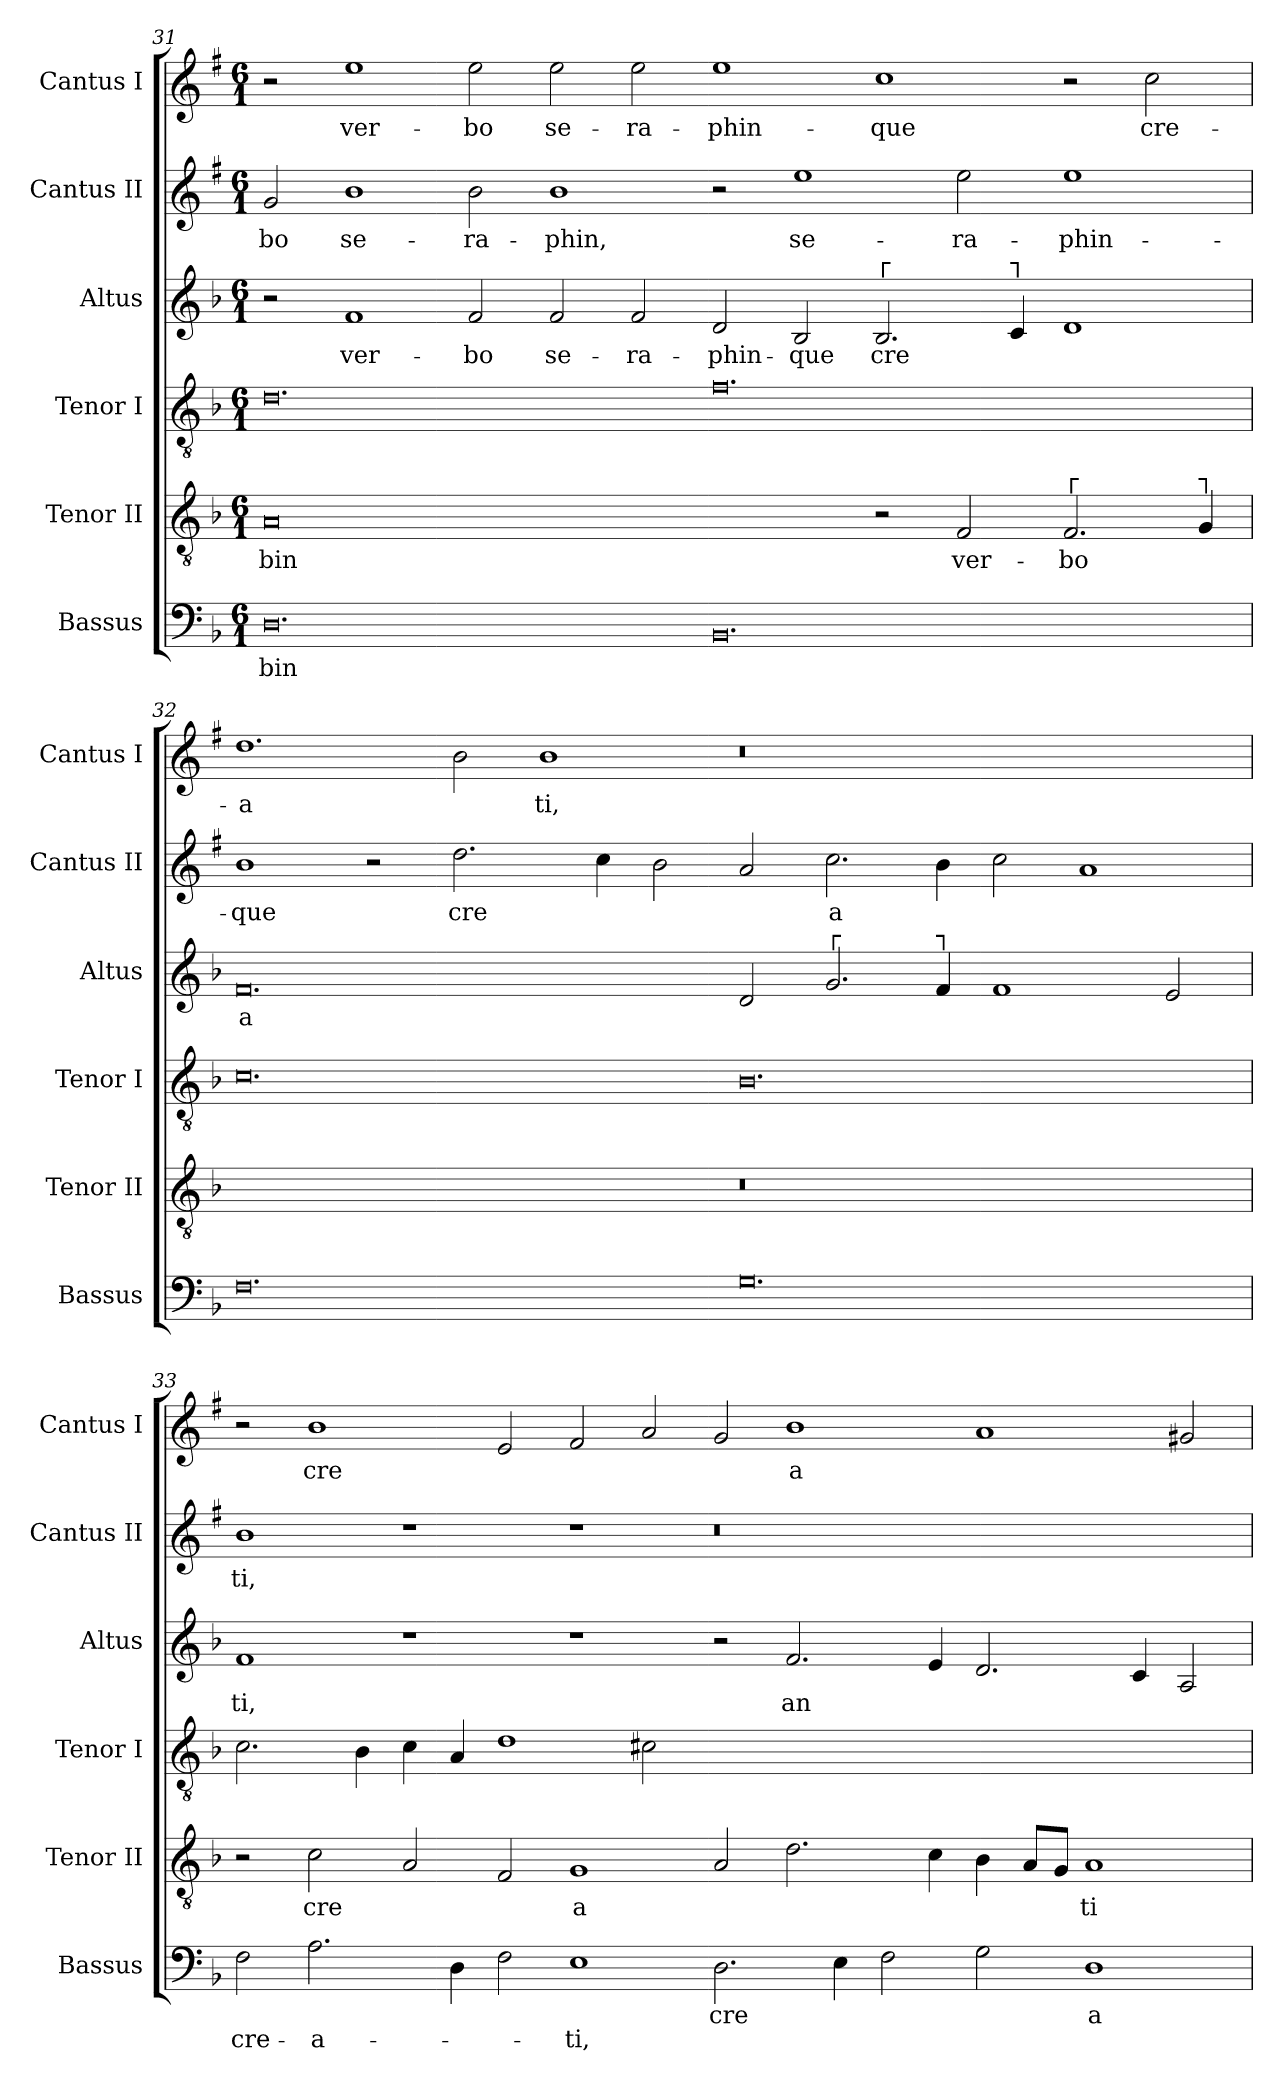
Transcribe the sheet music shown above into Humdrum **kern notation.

**kern	**text	**text	**kern	**text	**kern	**text	**kern	**text	**kern	**text	**kern	**text
*part6	*part6	*part6	*part5	*part5	*part4	*part4	*part3	*part3	*part2	*part2	*part1	*part1
*staff6	*staff6	*staff6	*staff5	*staff5	*staff4	*staff4	*staff3	*staff3	*staff2	*staff2	*staff1	*staff1
*I"Bassus	*	*	*I"Tenor II	*	*I"Tenor I	*	*I"Altus	*	*I"Cantus II	*	*I"Cantus I	*
*I'Bassus	*	*	*I'Tenor II	*	*I'Tenor I	*	*I'Altus	*	*I'Cantus II	*	*I'Cantus I	*
!!LO:LB:g=z
*clefF4	*	*	*clefGv2	*	*clefGv2	*	*clefG2	*	*clefG2	*	*clefG2	*
*	*	*	*	*	*	*	*	*	*ITrd1c2	*	*ITrd1c2	*
*k[b-]	*	*	*k[b-]	*	*k[b-]	*	*k[b-]	*	*k[b-]	*	*k[b-]	*
*F:	*	*	*F:	*	*F:	*	*F:	*	*F:	*	*F:	*
*M6/1	*	*	*M6/1	*	*M6/1	*	*M6/1	*	*M6/1	*	*M6/1	*
=31	=31	=31	=31	=31	=31	=31	=31	=31	=31	=31	=31	=31
!	!LO:LY:b	!	!	!LO:LY:b	!	!	!	!	!	!LO:LY:b	!	!
0.D	bin	.	0A	-bin	0.d	.	2r	.	2f	bo	2r	.
!	!	!	!	!	!	!	!	!LO:LY:b	!	!LO:LY:b	!	!LO:LY:b
.	.	.	.	.	.	.	1f	ver-	1a	se-	1dd	ver-
!	!	!	!	!	!	!	!	!LO:LY:b	!	!LO:LY:b	!	!LO:LY:b
.	.	.	.	.	.	.	2f	-bo	2a	-ra-	2dd	-bo
!	!	!	!	!	!	!	!	!LO:LY:b	!	!LO:LY:b	!	!LO:LY:b
.	.	.	[1.Fyy	.	.	.	2f	se-	1a	-phin,	2dd	se-
!	!	!	!	!	!	!	!	!LO:LY:b	!	!	!	!LO:LY:b
.	.	.	.	.	.	.	2f	-ra-	.	.	2dd	-ra-
!	!	!	!	!	!	!	!	!LO:LY:b	!	!	!	!LO:LY:b
0.BB-	.	.	.	.	0.f	.	2d	-phin-	2r	.	1dd	-phin-
!	!	!	!	!	!	!	!	!LO:LY:b	!	!LO:LY:b	!	!
.	.	.	2Fyy]	.	.	.	2B-	-que	1dd	se-	.	.
!	!	!	!	!	!	!	!LO:TX:a:t=┌	!	!	!	!	!
!	!	!	!	!	!	!	!	!LO:LY:b	!	!	!	!LO:LY:b
.	.	.	2r	.	.	.	2.B-	cre	.	.	1b-	-que
!	!	!	!	!LO:LY:b	!	!	!	!	!	!LO:LY:b	!	!
.	.	.	2F	ver-	.	.	.	.	2dd	-ra-	.	.
!	!	!	!	!	!	!	!LO:TX:a:t=┐	!	!	!	!	!
.	.	.	.	.	.	.	4c	.	.	.	.	.
!	!	!	!LO:TX:a:t=┌	!	!	!	!	!	!	!	!	!
!	!	!	!	!LO:LY:b	!	!	!	!	!	!LO:LY:b	!	!
.	.	.	2.F	-bo	.	.	1d	.	1dd	-phin-	2r	.
!	!	!	!	!	!	!	!	!	!	!	!	!LO:LY:b
.	.	.	.	.	.	.	.	.	.	.	2b-	cre-
!	!	!	!LO:TX:a:t=┐	!	!	!	!	!	!	!	!	!
.	.	.	4G	.	.	.	.	.	.	.	.	.
=32	=32	=32	=32	=32	=32	=32	=32	=32	=32	=32	=32	=32
!	!	!	!	!	!	!	!	!LO:LY:b	!	!LO:LY:b	!	!LO:LY:b
0.F	.	.	[0Ayy	.	0.c	.	0.f	a	1a	-que	1.cc	-a
.	.	.	.	.	.	.	.	.	2r	.	.	.
!	!	!	!	!	!	!	!	!	!	!LO:LY:b	!	!
.	.	.	.	.	.	.	.	.	2.cc	cre	2a	.
!	!	!	!	!	!	!	!	!	!	!	!	!LO:LY:b
.	.	.	1Ayy]	.	.	.	.	.	.	.	1a	ti,
.	.	.	.	.	.	.	.	.	4b-	.	.	.
.	.	.	.	.	.	.	.	.	2a	.	.	.
0.G	.	.	0.r	.	0.B-	.	2d	.	2g	.	0.r	.
!	!	!	!	!	!	!	!LO:TX:a:t=┌	!	!	!	!	!
!	!	!	!	!	!	!	!	!	!	!LO:LY:b	!	!
.	.	.	.	.	.	.	2.g	.	2.b-	a	.	.
!	!	!	!	!	!	!	!LO:TX:a:t=┐	!	!	!	!	!
.	.	.	.	.	.	.	4f	.	4a	.	.	.
.	.	.	.	.	.	.	1f	.	2b-	.	.	.
.	.	.	.	.	.	.	.	.	1g	.	.	.
.	.	.	.	.	.	.	2e	.	.	.	.	.
=33	=33	=33	=33	=33	=33	=33	=33	=33	=33	=33	=33	=33
!	!	!LO:LY:b	!	!	!	!	!	!LO:LY:b	!	!LO:LY:b	!	!
2F	.	cre-	2r	.	2.c	.	1f	ti,	1a	ti,	2r	.
!	!	!LO:LY:b	!	!LO:LY:b	!	!	!	!	!	!	!	!LO:LY:b
2.A	.	-a-	2c	cre	.	.	.	.	.	.	1a	cre
.	.	.	.	.	4B-	.	.	.	.	.	.	.
.	.	.	2A	.	4c	.	1r	.	1r	.	.	.
4D	.	.	.	.	4A	.	.	.	.	.	.	.
2F	.	.	2F	.	1d	.	.	.	.	.	2d	.
!	!	!LO:LY:b	!	!LO:LY:b	!	!	!	!	!	!	!	!
1E	.	-ti,	1G	a	.	.	1r	.	1r	.	2e	.
.	.	.	.	.	2c#	.	.	.	.	.	2g	.
!	!LO:LY:b	!	!	!	!	!LO:LY:b	!	!	!	!	!	!
2.D	cre	.	2A	.	[0.dyy	ra	2r	.	0.r	.	2f	.
!	!	!	!	!	!	!	!	!LO:LY:b	!	!	!	!LO:LY:b
.	.	.	2.d	.	.	.	2.f	an	.	.	1a	a
4E	.	.	.	.	.	.	.	.	.	.	.	.
2F	.	.	.	.	.	.	.	.	.	.	.	.
.	.	.	4c	.	.	.	4e	.	.	.	.	.
2G	.	.	4B-	.	.	.	2.d	.	.	.	1g	.
.	.	.	8AL	.	.	.	.	.	.	.	.	.
.	.	.	8GJ	.	.	.	.	.	.	.	.	.
!	!LO:LY:b	!	!	!LO:LY:b	!	!	!	!	!	!	!	!
1D	a-	.	1A	ti	.	.	.	.	.	.	.	.
.	.	.	.	.	.	.	4c	.	.	.	.	.
.	.	.	.	.	.	.	2A	.	.	.	2f#	.
=	=	=	=	=	=	=	=	=	=	=	=	=
*-	*-	*-	*-	*-	*-	*-	*-	*-	*-	*-	*-	*-
